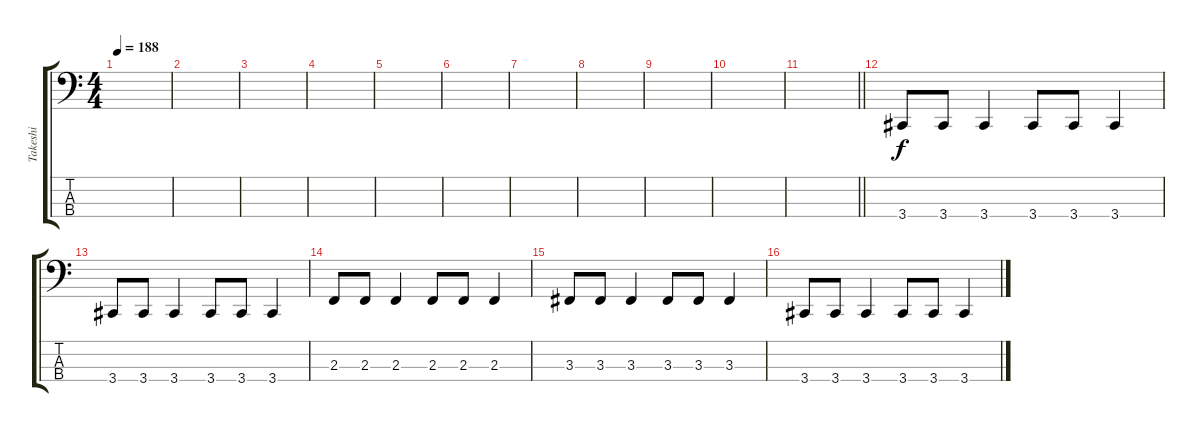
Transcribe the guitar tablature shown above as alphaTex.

\track ("Takeshi" "Takeshi") {instrument electricbasspick}
\staff {score tabs}
\tuning (Db2 Ab1 Eb1 Bb0) {hide}
\ts (4 4)
\tempo 188
\clef f4
\ks c
|
|
|
|
|
|
|
|
|
|
\barLineRight lightlight
|
\section ("" "")
3.4.8 3.4.8 3.4.4 3.4.8 3.4.8 3.4.4 |
3.4.8 3.4.8 3.4.4 3.4.8 3.4.8 3.4.4 |
2.3.8 2.3.8 2.3.4 2.3.8 2.3.8 2.3.4 |
3.3.8 3.3.8 3.3.4 3.3.8 3.3.8 3.3.4 |
3.4.8 3.4.8 3.4.4 3.4.8 3.4.8 3.4.4
